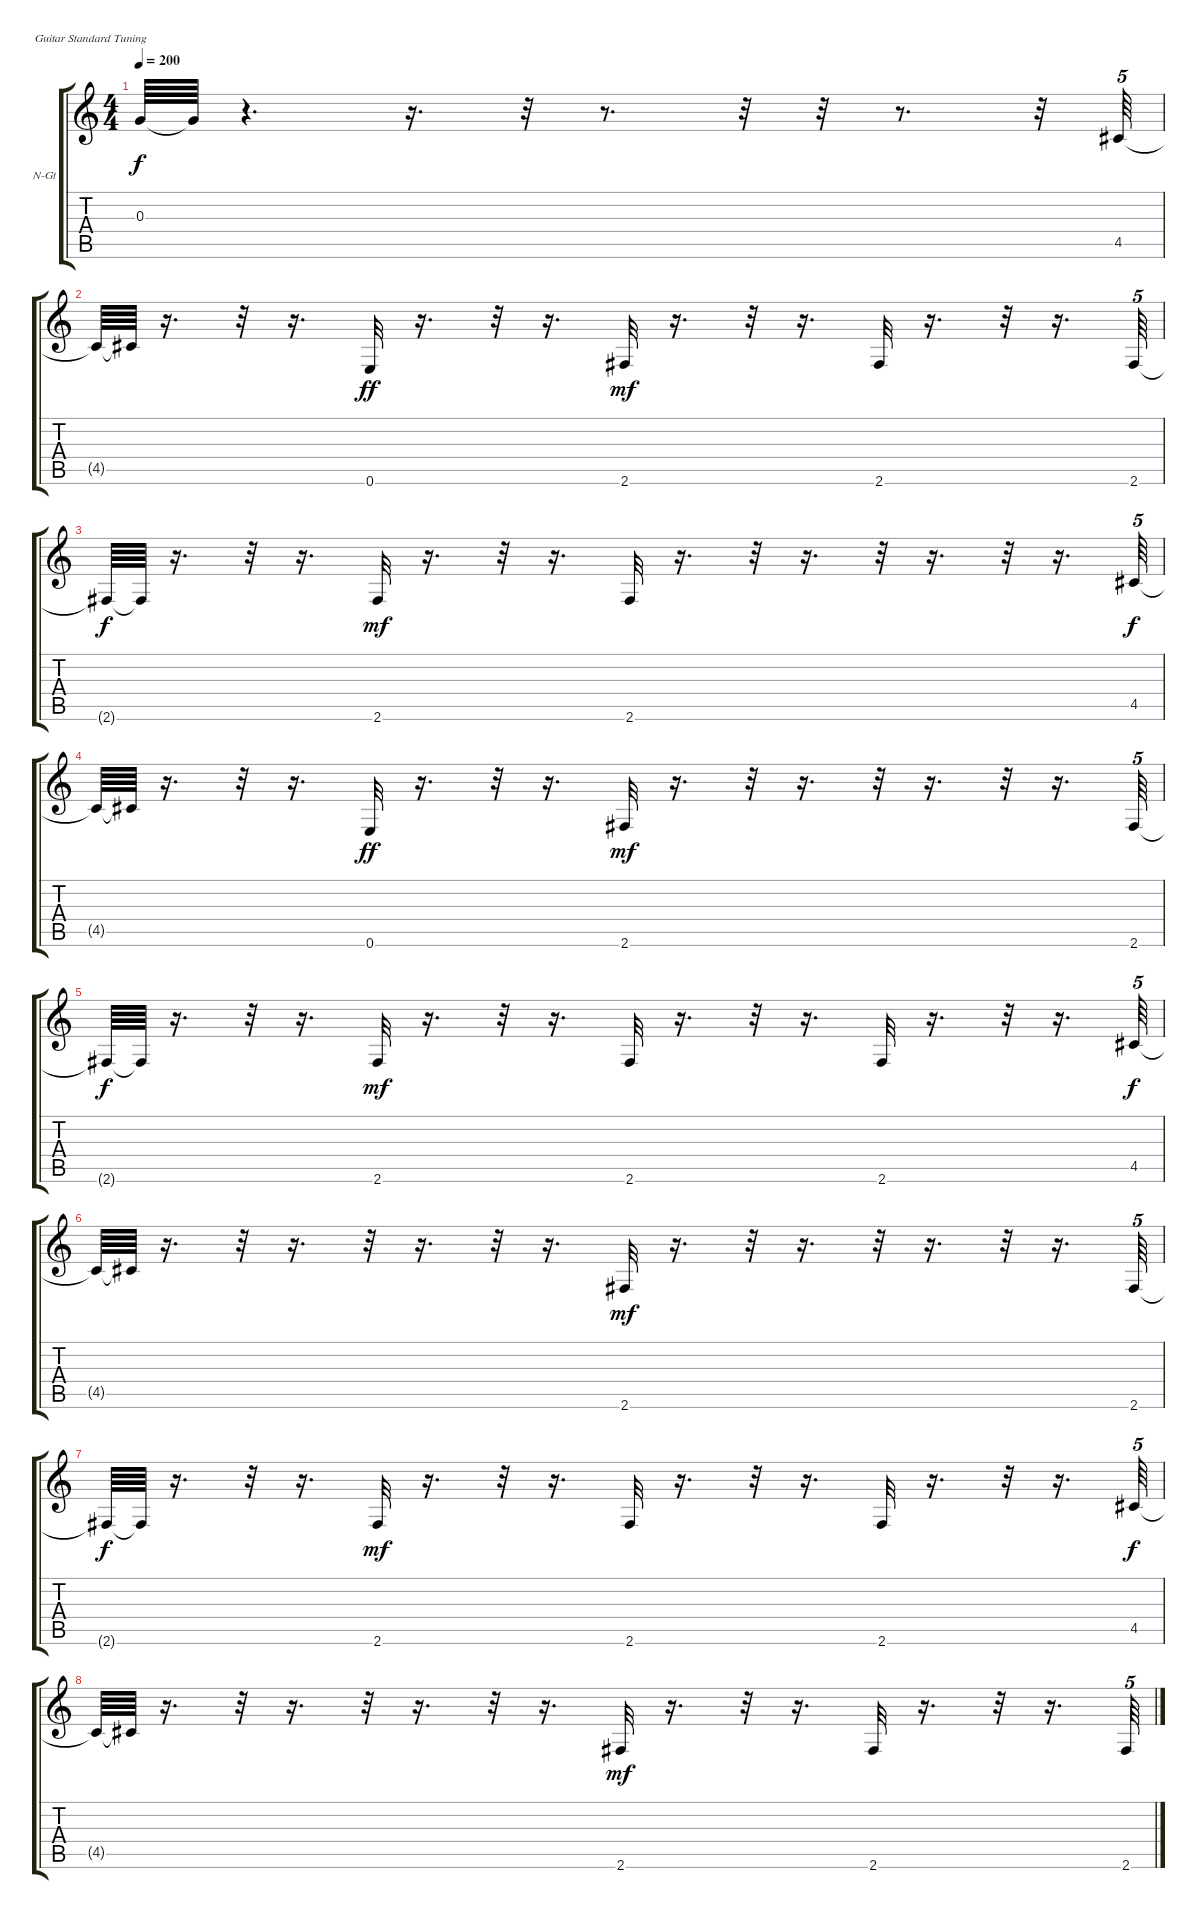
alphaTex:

\bracketExtendMode groupsimilarinstruments
\firstSystemTrackNameOrientation horizontal
\otherSystemsTrackNameOrientation horizontal
\track ("Акустика" "N-Gt") {instrument acousticguitarnylon}
\staff {score tabs}
\tuning (E4 B3 G3 D3 A2 E2)
\ts (4 4)
\tempo 200
\clef g2
\ks c
0.3{t}.64{dy f} 0.3{t}.64 r.4{d} r.16{d} r.32 r.8{d} r.32 r.32 r.8{d} r.32 4.5.64{tu (5 4)} |
4.5{t}.64 4.5{t}.64 r.16{d} r.32 r.16{d} 0.6.32{dy ff} r.16{d} r.32 r.16{d} 2.6.32{dy mf} r.16{d} r.32 r.16{d} 2.6.32 r.16{d} r.32 r.16{d} 2.6.64{tu (5 4)} |
2.6{t}.64{dy f} 2.6{t}.64 r.16{d} r.32 r.16{d} 2.6.32{dy mf} r.16{d} r.32 r.16{d} 2.6.32 r.16{d} r.32 r.16{d} r.32 r.16{d} r.32 r.16{d} 4.5.64{tu (5 4) dy f} |
4.5{t}.64 4.5{t}.64 r.16{d} r.32 r.16{d} 0.6.32{dy ff} r.16{d} r.32 r.16{d} 2.6.32{dy mf} r.16{d} r.32 r.16{d} r.32 r.16{d} r.32 r.16{d} 2.6.64{tu (5 4)} |
2.6{t}.64{dy f} 2.6{t}.64 r.16{d} r.32 r.16{d} 2.6.32{dy mf} r.16{d} r.32 r.16{d} 2.6.32 r.16{d} r.32 r.16{d} 2.6.32 r.16{d} r.32 r.16{d} 4.5.64{tu (5 4) dy f} |
4.5{t}.64 4.5{t}.64 r.16{d} r.32 r.16{d} r.32 r.16{d} r.32 r.16{d} 2.6.32{dy mf} r.16{d} r.32 r.16{d} r.32 r.16{d} r.32 r.16{d} 2.6.64{tu (5 4)} |
2.6{t}.64{dy f} 2.6{t}.64 r.16{d} r.32 r.16{d} 2.6.32{dy mf} r.16{d} r.32 r.16{d} 2.6.32 r.16{d} r.32 r.16{d} 2.6.32 r.16{d} r.32 r.16{d} 4.5.64{tu (5 4) dy f} |
4.5{t}.64 4.5{t}.64 r.16{d} r.32 r.16{d} r.32 r.16{d} r.32 r.16{d} 2.6.32{dy mf} r.16{d} r.32 r.16{d} 2.6.32 r.16{d} r.32 r.16{d} 2.6.64{tu (5 4)}
